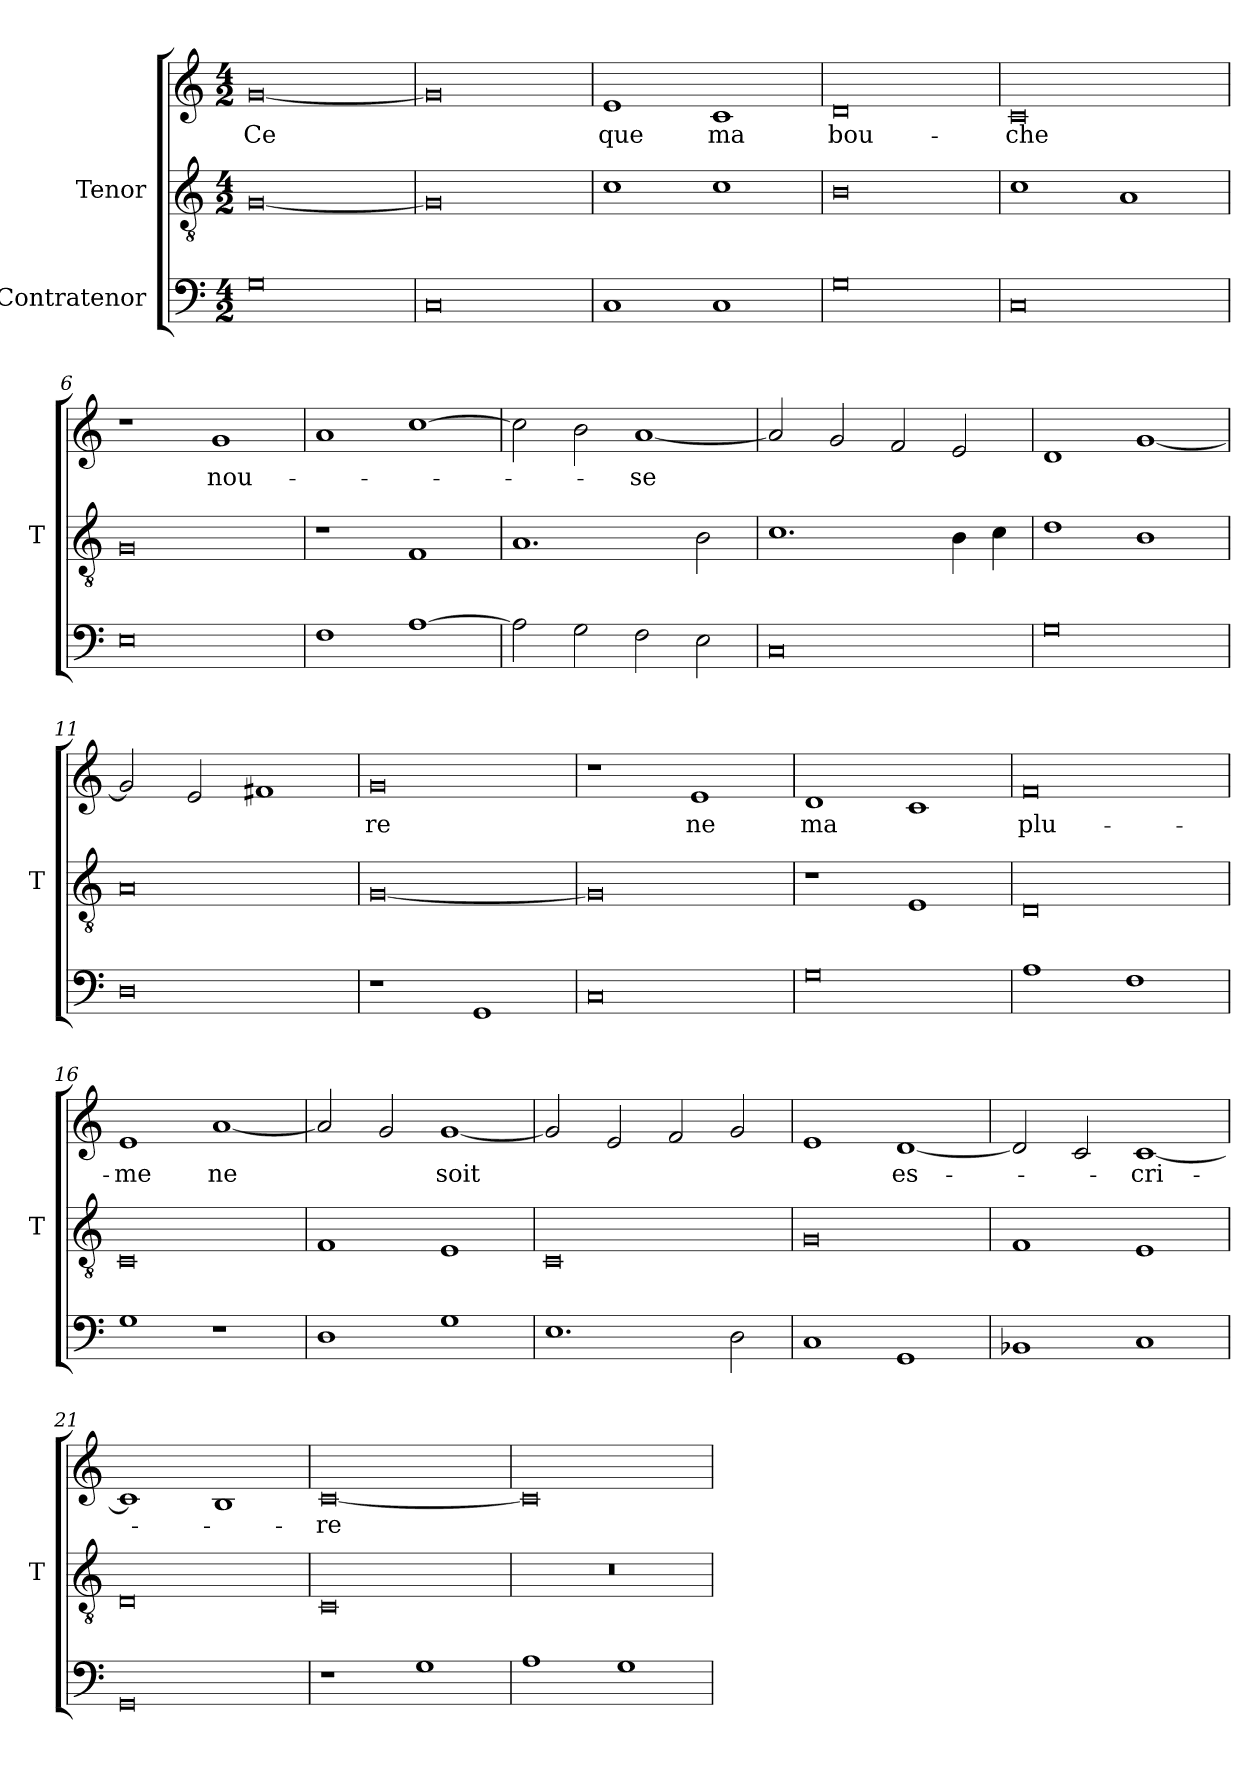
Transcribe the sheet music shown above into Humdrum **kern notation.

**kern	**kern	**kern	**text
*part3	*part2	*part1	*part1
*staff3	*staff2	*staff1	*staff1
*I"Contratenor	*I"Tenor	*	*
*	*I'T	*	*
*clefF4	*clefGv2	*clefG2	*
*M4/2	*M4/2	*M4/2	*
=1	=1	=1	=1
0G	[0G	[0g	-Ce
=2	=2	=2	=2
0C	0G]	0g]	.
=3	=3	=3	=3
1C	1c	1e	-que
1C	1c	1c	-ma
=4	=4	=4	=4
0G	0B	0d	bou-
=5	=5	=5	=5
0C	1c	0c	-che
.	1A	.	.
=6	=6	=6	=6
0E	0G	1r	.
.	.	1g	nou-
=7	=7	=7	=7
1F	1r	1a	.
[1A	1F	[1cc	.
=8	=8	=8	=8
2A]	1.A	2cc]	.
2G	.	2b	.
2F	.	[1a	-se
2E	2B	.	.
=9	=9	=9	=9
0C	1.c	2a]	.
.	.	2g	.
.	.	2f	.
.	4B	2e	.
.	4c	.	.
=10	=10	=10	=10
0G	1d	1d	.
.	1B	[1g	.
=11	=11	=11	=11
0D	0A	2g]	.
.	.	2e	.
.	.	1f#X	.
=12	=12	=12	=12
1r	[0G	0g	-re
1GG	.	.	.
=13	=13	=13	=13
0C	0G]	1r	.
.	.	1e	-ne
=14	=14	=14	=14
0G	1r	1d	-ma
.	1E	1c	.
=15	=15	=15	=15
1A	0D	0f	plu-
1F	.	.	.
=16	=16	=16	=16
1G	0C	1e	-me
1r	.	[1a	-ne
=17	=17	=17	=17
1D	1F	2a]	.
.	.	2g	.
1G	1E	[1g	-soit
=18	=18	=18	=18
1.E	0C	2g]	.
.	.	2e	.
.	.	2f	.
2D	.	2g	.
=19	=19	=19	=19
1C	0G	1e	.
1GG	.	[1d	es-
=20	=20	=20	=20
1BB-X	1F	2d]	.
.	.	2c	.
1C	1E	[1c	-cri-
=21	=21	=21	=21
0GG	0D	1c]	.
.	.	1B	.
=22	=22	=22	=22
1r	0C	[0c	-re
1G	.	.	.
=23	=23	=23	=23
1A	0r	0c]	.
1G	.	.	.
=	=	=	=
*-	*-	*-	*-
